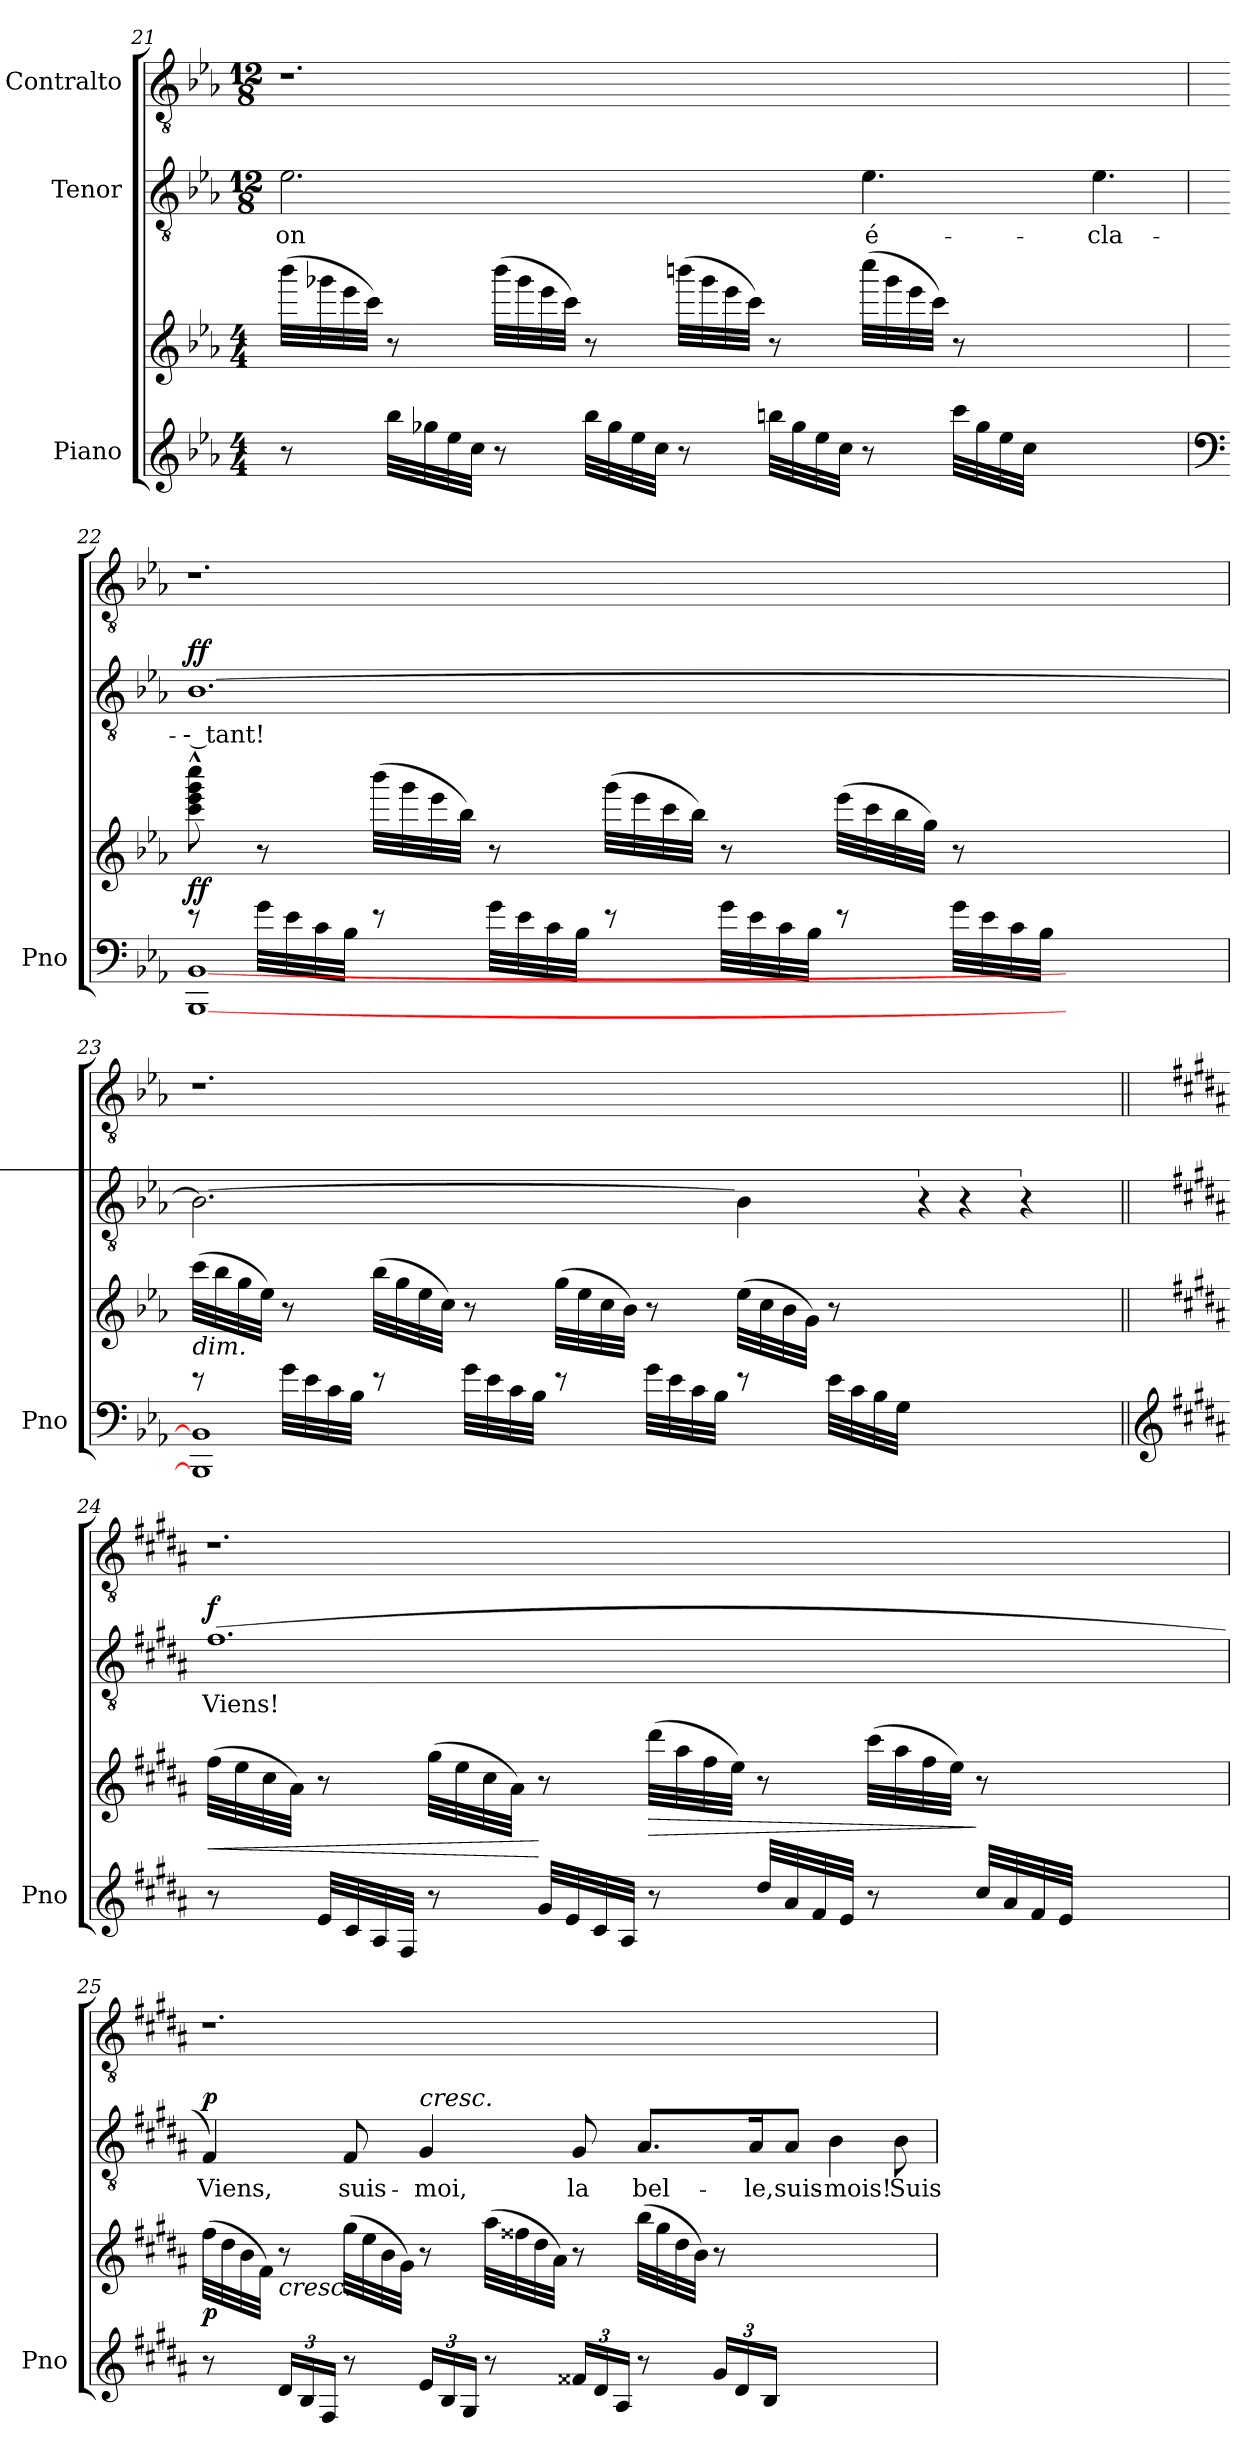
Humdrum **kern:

**kern	**kern	**dynam	**kern	**text	**dynam	**kern
*part3	*part3	*part3	*part2	*part2	*part2	*part1
*staff4	*staff3	*staff3/4	*staff2	*staff2	*staff2	*staff1
*I"Piano	*	*	*I"Tenor	*	*	*I"Contralto
*I'Pno	*	*	*	*	*	*
*clefG2	*clefG2	*	*clefGv2	*	*	*clefGv2
*k[b-e-a-]	*k[b-e-a-]	*	*k[b-e-a-]	*	*	*k[b-e-a-]
*M4/4	*M4/4	*	*M12/8	*	*	*M12/8
=21	=21	=21	=21	=21	=21	=21
!	!	!	!	!LO:LY:b	!	!
8r	(>32bbb-\LLL	.	2.e-\	-on	.	1.r
.	32ggg-X\	.	.	.	.	.
.	32eee-\	.	.	.	.	.
.	32ccc\JJJ)	.	.	.	.	.
32bb-\LLL	8r	.	.	.	.	.
32gg-X\	.	.	.	.	.	.
32ee-\	.	.	.	.	.	.
32cc\JJJ	.	.	.	.	.	.
8r	(>32bbb-\LLL	.	.	.	.	.
.	32ggg-\	.	.	.	.	.
.	32eee-\	.	.	.	.	.
.	32ccc\JJJ)	.	.	.	.	.
32bb-\LLL	8r	.	.	.	.	.
32gg-\	.	.	.	.	.	.
32ee-\	.	.	.	.	.	.
32cc\JJJ	.	.	.	.	.	.
8r	(>32bbbn\LLL	.	.	.	.	.
.	32ggg-\	.	.	.	.	.
.	32eee-\	.	.	.	.	.
.	32ccc\JJJ)	.	.	.	.	.
32bbn\LLL	8r	.	.	.	.	.
32gg-\	.	.	.	.	.	.
32ee-\	.	.	.	.	.	.
32cc\JJJ	.	.	.	.	.	.
!	!	!	!	!LO:LY:b	!	!
8r	(>32cccc\LLL	.	4.e-\	é-	.	.
.	32ggg-\	.	.	.	.	.
.	32eee-\	.	.	.	.	.
.	32ccc\JJJ)	.	.	.	.	.
32ccc\LLL	8r	.	.	.	.	.
32gg-\	.	.	.	.	.	.
32ee-\	.	.	.	.	.	.
32cc\JJJ	.	.	.	.	.	.
2ryy	2ryy	.	.	.	.	.
!	!	!	!	!LO:LY:b	!	!
.	.	.	4.e-\	-cla-	.	.
!!LO:LB:g=z
=22	=22	=22	=22	=22	=22	=22
*clefF4	*	*	*	*	*	*
*^	*	*	*	*	*	*
!	!	!	!LO:DY:b	!	!LO:LY:b	!LO:DY:a	!
8r	[1BBB- [1BB-	8ccc\^^ 8eee-\^^ 8ggg\^^ 8cccc\^^	ff	[1.B-	-- tant!	ff	1.r
32g\LLL	.	8r	.	.	.	.	.
32e-\	.	.	.	.	.	.	.
32c\	.	.	.	.	.	.	.
32B-\JJJ	.	.	.	.	.	.	.
8r	.	(>32bbb-\LLL	.	.	.	.	.
.	.	32ggg\	.	.	.	.	.
.	.	32eee-\	.	.	.	.	.
.	.	32bb-\JJJ)	.	.	.	.	.
32g\LLL	.	8r	.	.	.	.	.
32e-\	.	.	.	.	.	.	.
32c\	.	.	.	.	.	.	.
32B-\JJJ	.	.	.	.	.	.	.
8r	.	(>32ggg\LLL	.	.	.	.	.
.	.	32eee-\	.	.	.	.	.
.	.	32ccc\	.	.	.	.	.
.	.	32bb-\JJJ)	.	.	.	.	.
32g\LLL	.	8r	.	.	.	.	.
32e-\	.	.	.	.	.	.	.
32c\	.	.	.	.	.	.	.
32B-\JJJ	.	.	.	.	.	.	.
8r	.	(>32eee-\LLL	.	.	.	.	.
.	.	32ccc\	.	.	.	.	.
.	.	32bb-\	.	.	.	.	.
.	.	32gg\JJJ)	.	.	.	.	.
32g\LLL	.	8r	.	.	.	.	.
32e-\	.	.	.	.	.	.	.
32c\	.	.	.	.	.	.	.
32B-\JJJ	.	.	.	.	.	.	.
2ryy	2ryy	2ryy	.	.	.	.	.
=23	=23	=23	=23	=23	=23	=23	=23
!	!	!LO:TX:b:i:t=dim.	!	!	!	!	!
8r	1BBB-] 1BB-]	(>32ccc\LLL	.	2.B-\_	.	.	1.r
.	.	32bb-\	.	.	.	.	.
.	.	32gg\	.	.	.	.	.
.	.	32ee-\JJJ)	.	.	.	.	.
32g\LLL	.	8r	.	.	.	.	.
32e-\	.	.	.	.	.	.	.
32c\	.	.	.	.	.	.	.
32B-\JJJ	.	.	.	.	.	.	.
8r	.	(>32bb-\LLL	.	.	.	.	.
.	.	32gg\	.	.	.	.	.
.	.	32ee-\	.	.	.	.	.
.	.	32cc\JJJ)	.	.	.	.	.
32g\LLL	.	8r	.	.	.	.	.
32e-\	.	.	.	.	.	.	.
32c\	.	.	.	.	.	.	.
32B-\JJJ	.	.	.	.	.	.	.
8r	.	(>32gg\LLL	.	.	.	.	.
.	.	32ee-\	.	.	.	.	.
.	.	32cc\	.	.	.	.	.
.	.	32b-\JJJ)	.	.	.	.	.
32g\LLL	.	8r	.	.	.	.	.
32e-\	.	.	.	.	.	.	.
32c\	.	.	.	.	.	.	.
32B-\JJJ	.	.	.	.	.	.	.
8r	.	(>32ee-\LLL	.	4B-\]	.	.	.
.	.	32cc\	.	.	.	.	.
.	.	32b-\	.	.	.	.	.
.	.	32g\JJJ)	.	.	.	.	.
32e-\LLL	.	8r	.	.	.	.	.
32c\	.	.	.	.	.	.	.
32B-\	.	.	.	.	.	.	.
32G\JJJ	.	.	.	.	.	.	.
!	!	!	!	!LO:N:vis=8	!	!	!
2ryy	2ryy	2ryy	.	12r	.	.	.
!	!	!	!	!LO:N:vis=4	!	!	!
.	.	.	.	6r	.	.	.
!	!	!	!	!LO:N:vis=8	!	!	!
.	.	.	.	12r	.	.	.
.	.	.	.	6ryy	.	.	.
*v	*v	*	*	*	*	*	*
!!LO:PB:g=z
=24||	=24||	=24||	=24||	=24||	=24||	=24||
*clefG2	*	*	*	*	*	*
*k[f#c#g#d#a#]	*k[f#c#g#d#a#]	*	*k[f#c#g#d#a#]	*	*	*k[f#c#g#d#a#]
!	!	!LO:HP:b	!	!LO:LY:b	!LO:DY:a	!
8r	(>32ff#\LLL	<	(>1.f#	Viens!	f	1.r
.	32ee\	.	.	.	.	.
.	32cc#\	.	.	.	.	.
.	32a#\JJJ)	.	.	.	.	.
32e/LLL	8r	.	.	.	.	.
32c#/	.	.	.	.	.	.
32A#/	.	.	.	.	.	.
32F#/JJJ	.	.	.	.	.	.
8r	(>32gg#\LLL	.	.	.	.	.
.	32ee\	.	.	.	.	.
.	32cc#\	.	.	.	.	.
.	32a#\JJJ)	.	.	.	.	.
32g#/LLL	8r	[	.	.	.	.
32e/	.	.	.	.	.	.
32c#/	.	.	.	.	.	.
32A#/JJJ	.	.	.	.	.	.
!	!	!LO:HP:b	!	!	!	!
8r	(>32ddd#\LLL	>	.	.	.	.
.	32aa#\	.	.	.	.	.
.	32ff#\	.	.	.	.	.
.	32ee\JJJ)	.	.	.	.	.
32dd#/LLL	8r	.	.	.	.	.
32a#/	.	.	.	.	.	.
32f#/	.	.	.	.	.	.
32e/JJJ	.	.	.	.	.	.
8r	(>32ccc#\LLL	.	.	.	.	.
.	32aa#\	.	.	.	.	.
.	32ff#\	.	.	.	.	.
.	32ee\JJJ)	.	.	.	.	.
32cc#/LLL	8r	]	.	.	.	.
32a#/	.	.	.	.	.	.
32f#/	.	.	.	.	.	.
32e/JJJ	.	.	.	.	.	.
2ryy	2ryy	.	.	.	.	.
=25	=25	=25	=25	=25	=25	=25
!	!	!LO:DY:b	!	!LO:LY:b	!LO:DY:a	!
8r	(>32ff#\LLL	p	4F#/)	Viens,	p	1.r
.	32dd#\	.	.	.	.	.
.	32b\	.	.	.	.	.
.	32f#\JJJ)	.	.	.	.	.
*Xbrackettup	*	*	*	*	*	*
!	!LO:TX:b:i:t=cresc.	!	!	!	!	!
24d#/LL	8r	.	.	.	.	.
24B/	.	.	.	.	.	.
24F#/JJ	.	.	.	.	.	.
!	!	!	!	!LO:LY:b	!	!
8r	(>32gg#\LLL	.	8F#/	suis-	.	.
.	32ee\	.	.	.	.	.
.	32b\	.	.	.	.	.
.	32g#\JJJ)	.	.	.	.	.
!	!	!	!LO:TX:a:i:t=cresc.	!	!	!
!	!	!	!	!LO:LY:b	!	!
24e/LL	8r	.	4G#/	-moi,	.	.
24B/	.	.	.	.	.	.
24G#/JJ	.	.	.	.	.	.
8r	(>32aa#\LLL	.	.	.	.	.
.	32ff##X\	.	.	.	.	.
.	32dd#\	.	.	.	.	.
.	32a#\JJJ)	.	.	.	.	.
!	!	!	!	!LO:LY:b	!	!
24f##X/LL	8r	.	8G#/	la	.	.
24d#/	.	.	.	.	.	.
24A#/JJ	.	.	.	.	.	.
!	!	!	!	!LO:LY:b	!	!
8r	(>32bb\LLL	.	8.A#/L	bel-	.	.
.	32gg#\	.	.	.	.	.
.	32dd#\	.	.	.	.	.
.	32b\JJJ)	.	.	.	.	.
24g#/LL	8r	.	.	.	.	.
24d#/	.	.	.	.	.	.
!	!	!	!	!LO:LY:b	!	!
.	.	.	16A#/K	-le,	.	.
24B/JJ	.	.	.	.	.	.
!	!	!	!	!LO:LY:b	!	!
2ryy	2ryy	.	8A#/J	suis-	.	.
!	!	!	!	!LO:LY:b	!	!
.	.	.	4B\	-mois!	.	.
!	!	!	!	!LO:LY:b	!	!
.	.	.	8B\	Suis-	.	.
=	=	=	=	=	=	=
*-	*-	*-	*-	*-	*-	*-
